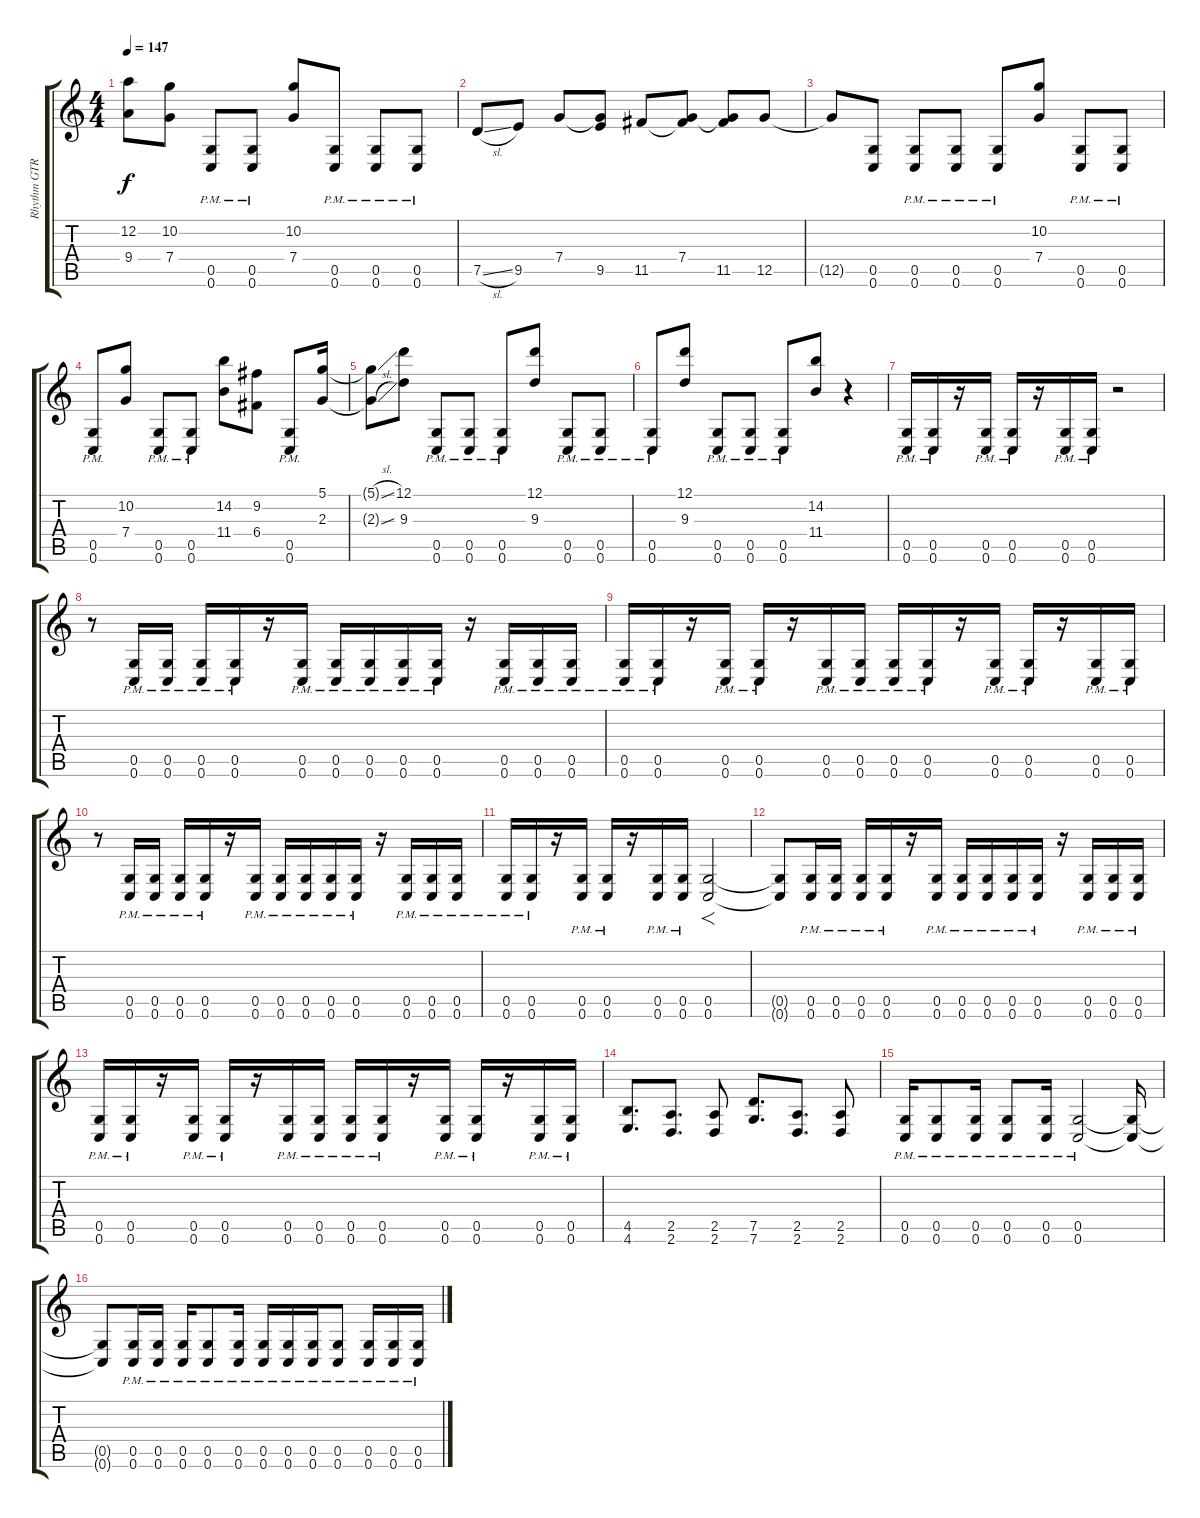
\track ("Rhythm GTR R" "Rhythm GTR") {instrument distortionguitar}
\staff {score tabs}
\tuning (D4 A3 F3 C3 G2 C2) {hide}
\ts (4 4)
\tempo 147
\clef g2
\ks c
(12.2{t} 9.4{t}).8{dy f} (10.2 7.4).8 (0.5{pm} 0.6{pm}).8 (0.5{pm} 0.6{pm}).8 (10.2 7.4).8 (0.5{pm} 0.6{pm}).8 (0.5{pm} 0.6{pm}).8 (0.5{pm} 0.6{pm}).8 |
7.5{sl}.8 9.5.8 7.4.8 (7.4{t} 9.5).8 11.5.8 (7.4 11.5{t}).8 (7.4{t} 11.5).8 12.5.8 |
12.5{t}.8 (0.5 0.6).8 (0.5{pm} 0.6{pm}).8 (0.5{pm} 0.6{pm}).8 (0.5{pm} 0.6{pm}).8 (10.2 7.4).8 (0.5{pm} 0.6{pm}).8 (0.5{pm} 0.6{pm}).8 |
(0.5{pm} 0.6{pm}).8 (10.2 7.4).8 (0.5{pm} 0.6{pm}).8 (0.5{pm} 0.6{pm}).8 (14.2 11.4).8 (9.2 6.4).8 (0.5{pm} 0.6{pm}).8 (5.1 2.3).16 |
(5.1{sl t} 2.3{sl t}).8 (12.1 9.3).8 (0.5{pm} 0.6{pm}).8 (0.5{pm} 0.6{pm}).8 (0.5{pm} 0.6{pm}).8 (12.1 9.3).8 (0.5{pm} 0.6{pm}).8 (0.5{pm} 0.6{pm}).8 |
(0.5{pm} 0.6{pm}).8 (12.1 9.3).8 (0.5{pm} 0.6{pm}).8 (0.5{pm} 0.6{pm}).8 (0.5{pm} 0.6{pm}).8 (14.2 11.4).8 r.4 |
(0.5{pm} 0.6{pm}).16 (0.5{pm} 0.6{pm}).16 r.16 (0.5{pm} 0.6{pm}).16 (0.5{pm} 0.6{pm}).16 r.16 (0.5{pm} 0.6{pm}).16 (0.5{pm} 0.6{pm}).16 r.2 |
r.8 (0.5{pm} 0.6{pm}).16 (0.5{pm} 0.6{pm}).16 (0.5{pm} 0.6{pm}).16 (0.5{pm} 0.6{pm}).16 r.16 (0.5{pm} 0.6{pm}).16 (0.5{pm} 0.6{pm}).16 (0.5{pm} 0.6{pm}).16 (0.5{pm} 0.6{pm}).16 (0.5{pm} 0.6{pm}).16 r.16 (0.5{pm} 0.6{pm}).16 (0.5{pm} 0.6{pm}).16 (0.5{pm} 0.6{pm}).16 |
(0.5{pm} 0.6{pm}).16 (0.5{pm} 0.6{pm}).16 r.16 (0.5{pm} 0.6{pm}).16 (0.5{pm} 0.6{pm}).16 r.16 (0.5{pm} 0.6{pm}).16 (0.5{pm} 0.6{pm}).16 (0.5{pm} 0.6{pm}).16 (0.5{pm} 0.6{pm}).16 r.16 (0.5{pm} 0.6{pm}).16 (0.5{pm} 0.6{pm}).16 r.16 (0.5{pm} 0.6{pm}).16 (0.5{pm} 0.6{pm}).16 |
r.8 (0.5{pm} 0.6{pm}).16 (0.5{pm} 0.6{pm}).16 (0.5{pm} 0.6{pm}).16 (0.5{pm} 0.6{pm}).16 r.16 (0.5{pm} 0.6{pm}).16 (0.5{pm} 0.6{pm}).16 (0.5{pm} 0.6{pm}).16 (0.5{pm} 0.6{pm}).16 (0.5{pm} 0.6{pm}).16 r.16 (0.5{pm} 0.6{pm}).16 (0.5{pm} 0.6{pm}).16 (0.5{pm} 0.6{pm}).16 |
(0.5{pm} 0.6{pm}).16 (0.5{pm} 0.6{pm}).16 r.16 (0.5{pm} 0.6{pm}).16 (0.5{pm} 0.6{pm}).16 r.16 (0.5{pm} 0.6{pm}).16 (0.5{pm} 0.6{pm}).16 (0.5 0.6).2{f} |
(0.5{t} 0.6{t}).8 (0.5{pm} 0.6{pm}).16 (0.5{pm} 0.6{pm}).16 (0.5{pm} 0.6{pm}).16 (0.5{pm} 0.6{pm}).16 r.16 (0.5{pm} 0.6{pm}).16 (0.5{pm} 0.6{pm}).16 (0.5{pm} 0.6{pm}).16 (0.5{pm} 0.6{pm}).16 (0.5{pm} 0.6{pm}).16 r.16 (0.5{pm} 0.6{pm}).16 (0.5{pm} 0.6{pm}).16 (0.5{pm} 0.6{pm}).16 |
(0.5{pm} 0.6{pm}).16 (0.5{pm} 0.6{pm}).16 r.16 (0.5{pm} 0.6{pm}).16 (0.5{pm} 0.6{pm}).16 r.16 (0.5{pm} 0.6{pm}).16 (0.5{pm} 0.6{pm}).16 (0.5{pm} 0.6{pm}).16 (0.5{pm} 0.6{pm}).16 r.16 (0.5{pm} 0.6{pm}).16 (0.5{pm} 0.6{pm}).16 r.16 (0.5{pm} 0.6{pm}).16 (0.5{pm} 0.6{pm}).16 |
(4.5 4.6).8{d} (2.5 2.6).8{d} (2.5 2.6).8 (7.5 7.6).8{d} (2.5 2.6).8{d} (2.5 2.6).8 |
(0.5{pm} 0.6{pm}).16 (0.5{pm} 0.6{pm}).8 (0.5{pm} 0.6{pm}).16 (0.5{pm} 0.6{pm}).8 (0.5{pm} 0.6{pm}).16 (0.5{pm} 0.6{pm}).2 (0.5{t} 0.6{t}).16 |
(0.5{t} 0.6{t}).8 (0.5{pm} 0.6{pm}).16 (0.5{pm} 0.6{pm}).16 (0.5{pm} 0.6{pm}).16 (0.5{pm} 0.6{pm}).8 (0.5{pm} 0.6{pm}).16 (0.5{pm} 0.6{pm}).16 (0.5{pm} 0.6{pm}).16 (0.5{pm} 0.6{pm}).16 (0.5{pm} 0.6{pm}).8 (0.5{pm} 0.6{pm}).16 (0.5{pm} 0.6{pm}).16 (0.5{pm} 0.6{pm}).16
